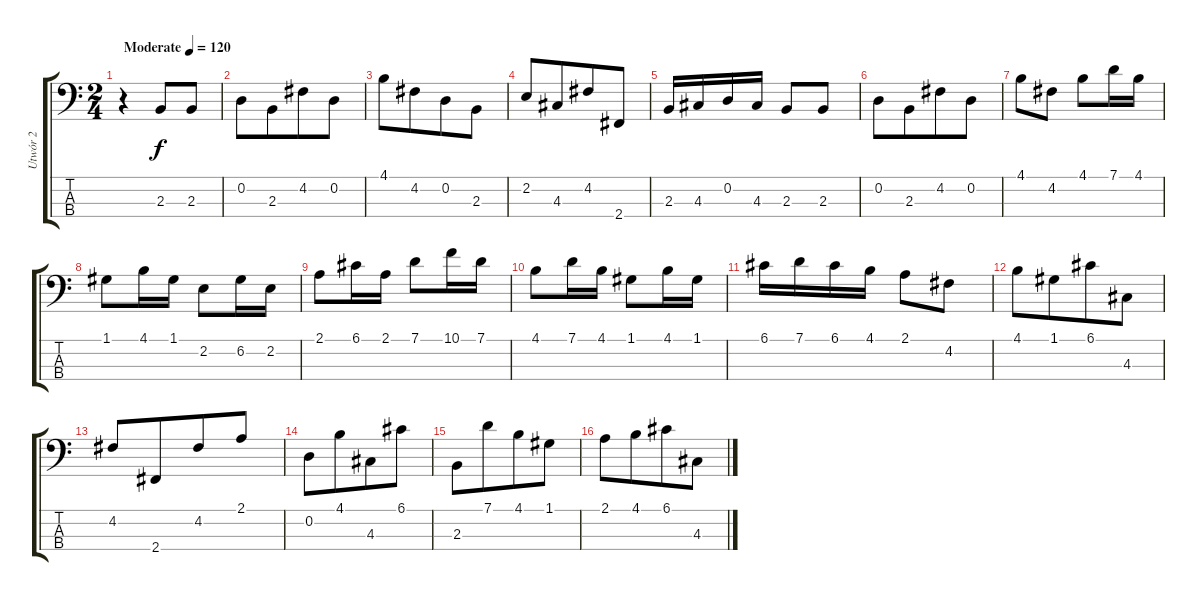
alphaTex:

\track ("Utwór 2" "Utwór 2") {instrument acousticbass}
\staff {score tabs}
\tuning (G2 D2 A1 E1) {hide}
\ts (2 4)
\tempo (120 "Moderate")
\clef f4
\ks c
r.4{dy f instrument acousticbass} 2.3.8 2.3.8 |
0.2.8 2.3.8{beam merge} 4.2.8 0.2.8 |
4.1.8 4.2.8{beam merge} 0.2.8 2.3.8 |
2.2.8 4.3.8{beam merge} 4.2.8 2.4.8 |
2.3.16 4.3.16 0.2.16 4.3.16 2.3.8 2.3.8 |
0.2.8 2.3.8{beam merge} 4.2.8 0.2.8 |
4.1.8 4.2.8 4.1.8 7.1.16 4.1.16 |
1.1.8 4.1.16 1.1.16 2.2.8 6.2.16 2.2.16 |
2.1.8 6.1.16 2.1.16 7.1.8 10.1.16 7.1.16 |
4.1.8 7.1.16 4.1.16 1.1.8 4.1.16 1.1.16 |
6.1.16 7.1.16 6.1.16 4.1.16 2.1.8 4.2.8 |
4.1.8 1.1.8{beam merge} 6.1.8 4.3.8 |
4.2.8 2.4.8{beam merge} 4.2.8 2.1.8 |
0.2.8 4.1.8{beam merge} 4.3.8 6.1.8 |
2.3.8 7.1.8{beam merge} 4.1.8 1.1.8 |
2.1.8 4.1.8{beam merge} 6.1.8 4.3.8
